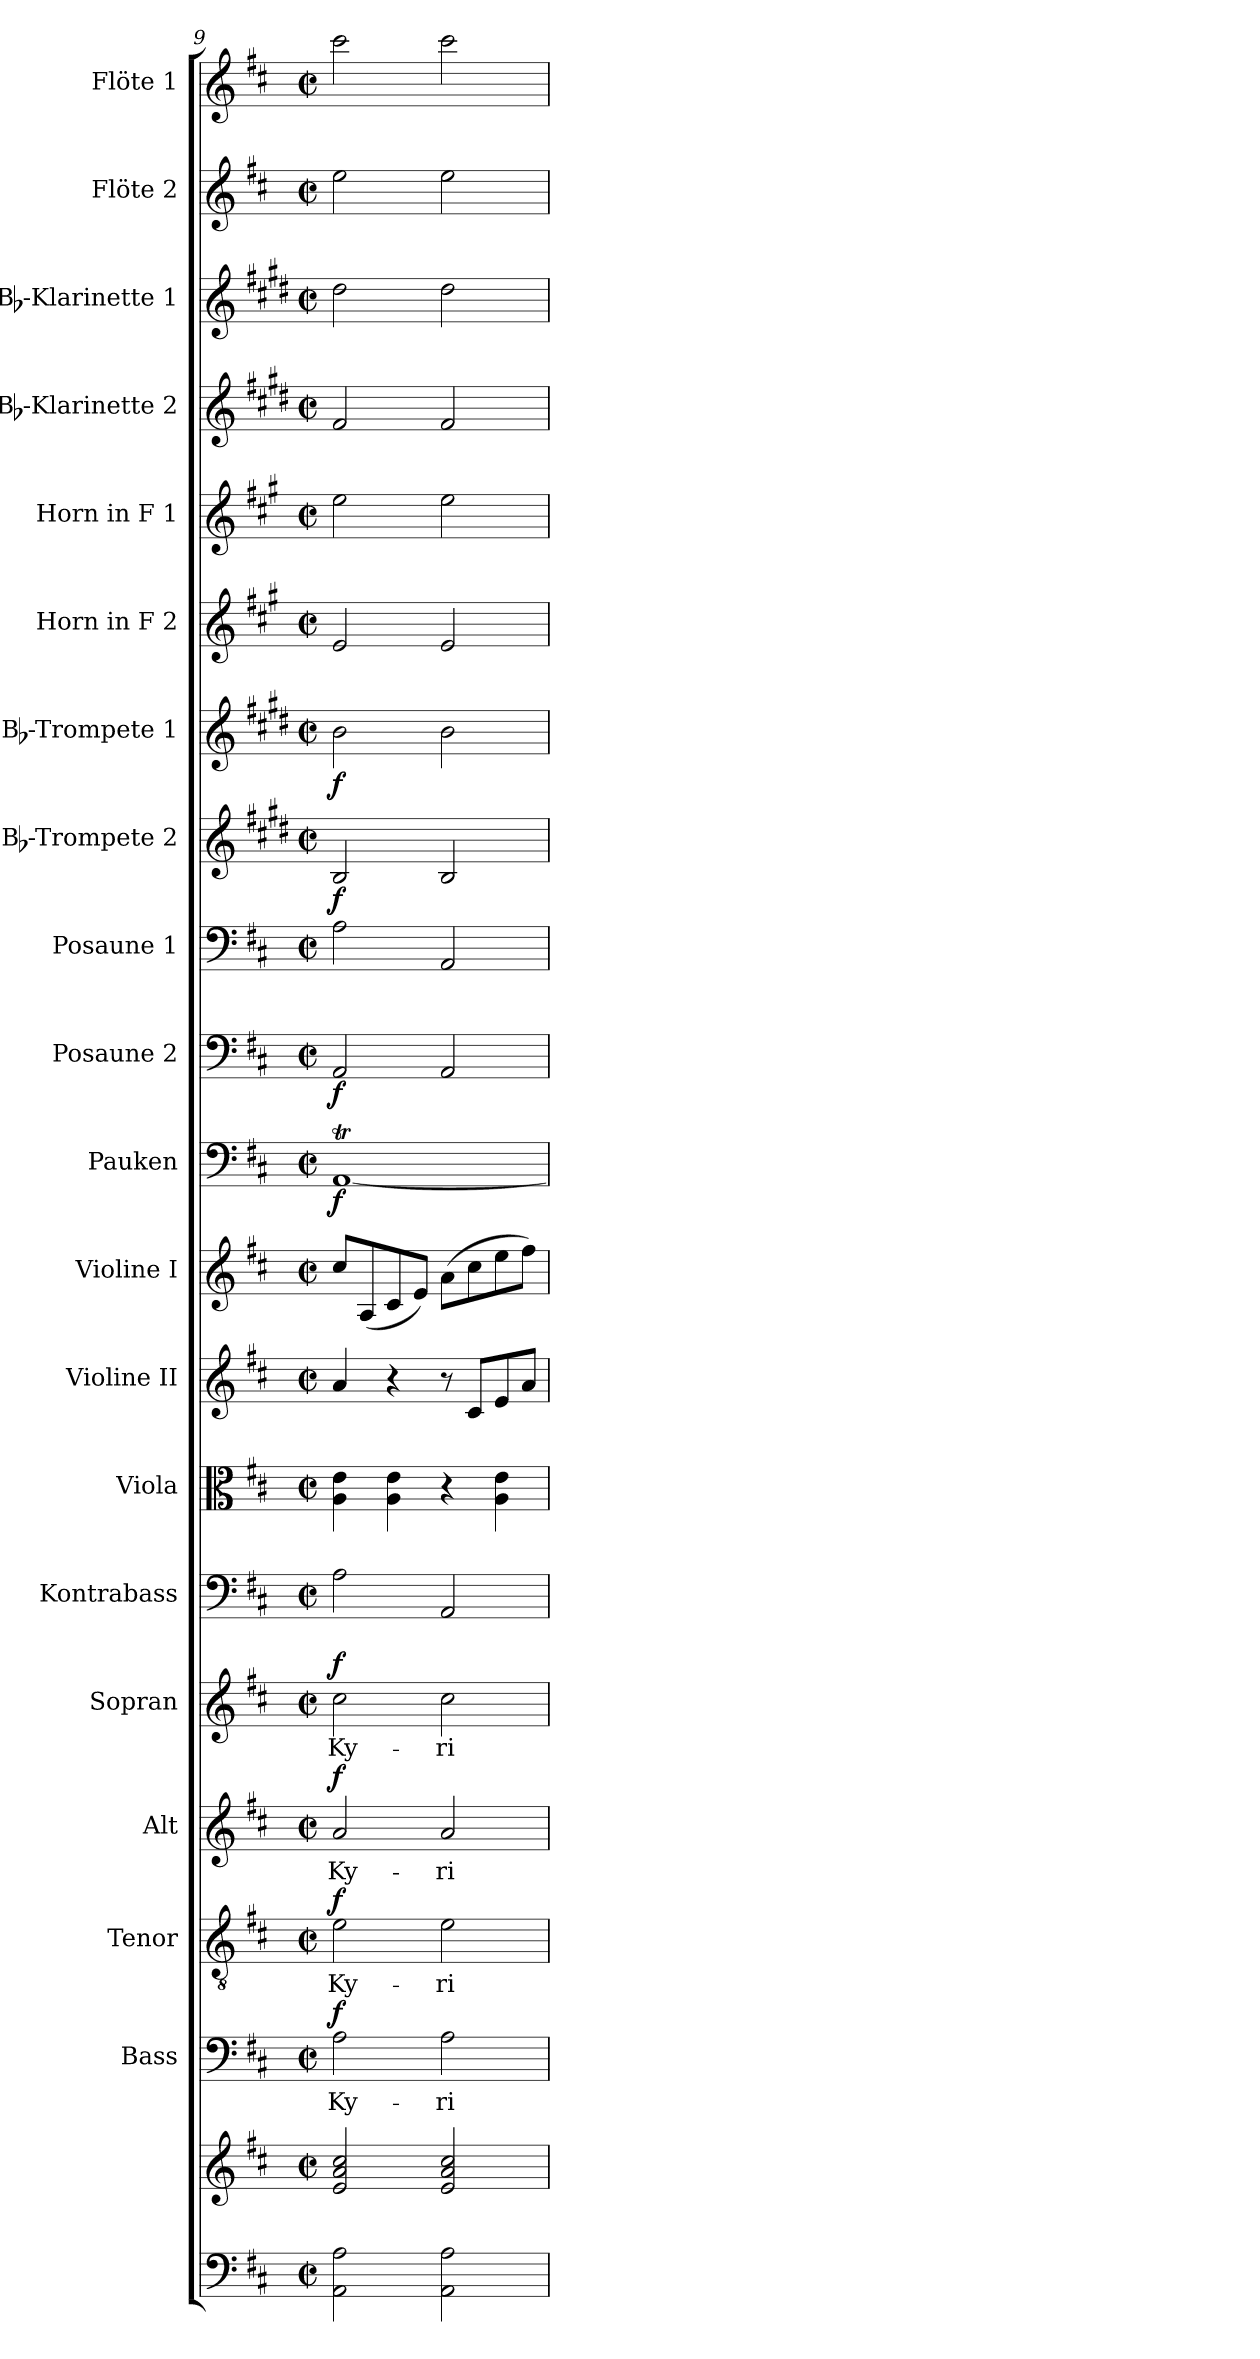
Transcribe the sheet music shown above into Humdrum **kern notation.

**kern	**kern	**kern	**text	**dynam	**kern	**text	**dynam	**kern	**text	**dynam	**kern	**text	**dynam	**kern	**kern	**kern	**kern	**kern	**dynam	**kern	**dynam	**kern	**kern	**dynam	**kern	**dynam	**kern	**kern	**kern	**kern	**kern	**kern
*part20	*part20	*part19	*part19	*part19	*part18	*part18	*part18	*part17	*part17	*part17	*part16	*part16	*part16	*part15	*part14	*part13	*part12	*part11	*part11	*part10	*part10	*part9	*part8	*part8	*part7	*part7	*part6	*part5	*part4	*part3	*part2	*part1
*staff21	*staff20	*staff19	*staff19	*staff19	*staff18	*staff18	*staff18	*staff17	*staff17	*staff17	*staff16	*staff16	*staff16	*staff15	*staff14	*staff13	*staff12	*staff11	*staff11	*staff10	*staff10	*staff9	*staff8	*staff8	*staff7	*staff7	*staff6	*staff5	*staff4	*staff3	*staff2	*staff1
*	*	*I"Bass	*	*	*I"Tenor	*	*	*I"Alt	*	*	*I"Sopran	*	*	*I"Kontrabass	*I"Viola	*I"Violine II	*I"Violine I	*I"Pauken	*	*I"Posaune 2	*	*I"Posaune 1	*I"Bb-Trompete 2	*	*I"Bb-Trompete 1	*	*I"Horn in F 2	*I"Horn in F 1	*I"Bb-Klarinette 2	*I"Bb-Klarinette 1	*I"Flöte 2	*I"Flöte 1
*	*	*I'B.	*	*	*I'T.	*	*	*I'A.	*	*	*I'S.	*	*	*I'Kb.	*I'Vla.	*I'Vl. II	*I'Vl. I	*I'Pk.	*	*I'Pos. 2	*	*I'Pos. 1	*I'Bb Trp. 2	*	*I'Bb Trp. 1	*	*	*	*I'Bb Kl. 2	*I'Bb Kl. 1	*I'Fl. 2	*I'Fl. 1
*clefF4	*clefG2	*clefF4	*	*	*clefGv2	*	*	*clefG2	*	*	*clefG2	*	*	*clefF4	*clefC3	*clefG2	*clefG2	*clefF4	*	*clefF4	*	*clefF4	*clefG2	*	*clefG2	*	*clefG2	*clefG2	*clefG2	*clefG2	*clefG2	*clefG2
*	*	*	*	*	*	*	*	*	*	*	*	*	*	*ITrd7c12	*	*	*	*	*	*	*	*	*ITrd1c2	*	*ITrd1c2	*	*ITrd4c7	*ITrd4c7	*ITrd1c2	*ITrd1c2	*	*
*k[f#c#]	*k[f#c#]	*k[f#c#]	*	*	*k[f#c#]	*	*	*k[f#c#]	*	*	*k[f#c#]	*	*	*k[f#c#]	*k[f#c#]	*k[f#c#]	*k[f#c#]	*k[f#c#]	*	*k[f#c#]	*	*k[f#c#]	*k[f#c#]	*	*k[f#c#]	*	*k[f#c#]	*k[f#c#]	*k[f#c#]	*k[f#c#]	*k[f#c#]	*k[f#c#]
*D:	*D:	*D:	*	*	*D:	*	*	*D:	*	*	*D:	*	*	*D:	*D:	*D:	*D:	*D:	*	*D:	*	*D:	*D:	*	*D:	*	*D:	*D:	*D:	*D:	*D:	*D:
*M2/2	*M2/2	*M2/2	*	*	*M2/2	*	*	*M2/2	*	*	*M2/2	*	*	*M2/2	*M2/2	*M2/2	*M2/2	*M2/2	*	*M2/2	*	*M2/2	*M2/2	*	*M2/2	*	*M2/2	*M2/2	*M2/2	*M2/2	*M2/2	*M2/2
*met(c|)	*met(c|)	*met(c|)	*	*	*met(c|)	*	*	*met(c|)	*	*	*met(c|)	*	*	*met(c|)	*met(c|)	*met(c|)	*met(c|)	*met(c|)	*	*met(c|)	*	*met(c|)	*met(c|)	*	*met(c|)	*	*met(c|)	*met(c|)	*met(c|)	*met(c|)	*met(c|)	*met(c|)
=9	=9	=9	=9	=9	=9	=9	=9	=9	=9	=9	=9	=9	=9	=9	=9	=9	=9	=9	=9	=9	=9	=9	=9	=9	=9	=9	=9	=9	=9	=9	=9	=9
!	!	!	!LO:LY:b	!LO:DY:a	!	!LO:LY:b	!LO:DY:a	!	!LO:LY:b	!LO:DY:a	!	!LO:LY:b	!LO:DY:a	!	!	!	!	!	!LO:DY:b	!	!LO:DY:b	!	!	!LO:DY:b	!	!LO:DY:b	!	!	!	!	!	!
2AA\ 2A\	2e/ 2a/ 2cc#/	2A\	Ky-	f	2e\	Ky-	f	2a/	Ky-	f	2cc#\	Ky-	f	2AA\	4A\ 4e\	4a/	8cc#/L	[1AAT	f	2AA/	f	2A\	2A/	f	2a\	f	2A/	2a\	2e/	2cc#\	2ee\	2ccc#\
.	.	.	.	.	.	.	.	.	.	.	.	.	.	.	.	.	(<8A/	.	.	.	.	.	.	.	.	.	.	.	.	.	.	.
.	.	.	.	.	.	.	.	.	.	.	.	.	.	.	4A\ 4e\	4r	8c#/	.	.	.	.	.	.	.	.	.	.	.	.	.	.	.
.	.	.	.	.	.	.	.	.	.	.	.	.	.	.	.	.	8e/J)	.	.	.	.	.	.	.	.	.	.	.	.	.	.	.
!	!	!	!LO:LY:b	!	!	!LO:LY:b	!	!	!LO:LY:b	!	!	!LO:LY:b	!	!	!	!	!	!	!	!	!	!	!	!	!	!	!	!	!	!	!	!
2AA\ 2A\	2e/ 2a/ 2cc#/	2A\	-ri-	.	2e\	-ri-	.	2a/	-ri-	.	2cc#\	-ri-	.	2AAA/	4r	8r	(>8a\L	.	.	2AA/	.	2AA/	2A/	.	2a\	.	2A/	2a\	2e/	2cc#\	2ee\	2ccc#\
.	.	.	.	.	.	.	.	.	.	.	.	.	.	.	.	8c#/L	8cc#\	.	.	.	.	.	.	.	.	.	.	.	.	.	.	.
.	.	.	.	.	.	.	.	.	.	.	.	.	.	.	4A\ 4e\	8e/	8ee\	.	.	.	.	.	.	.	.	.	.	.	.	.	.	.
.	.	.	.	.	.	.	.	.	.	.	.	.	.	.	.	8a/J	8ff#\J)	.	.	.	.	.	.	.	.	.	.	.	.	.	.	.
=	=	=	=	=	=	=	=	=	=	=	=	=	=	=	=	=	=	=	=	=	=	=	=	=	=	=	=	=	=	=	=	=
*-	*-	*-	*-	*-	*-	*-	*-	*-	*-	*-	*-	*-	*-	*-	*-	*-	*-	*-	*-	*-	*-	*-	*-	*-	*-	*-	*-	*-	*-	*-	*-	*-
